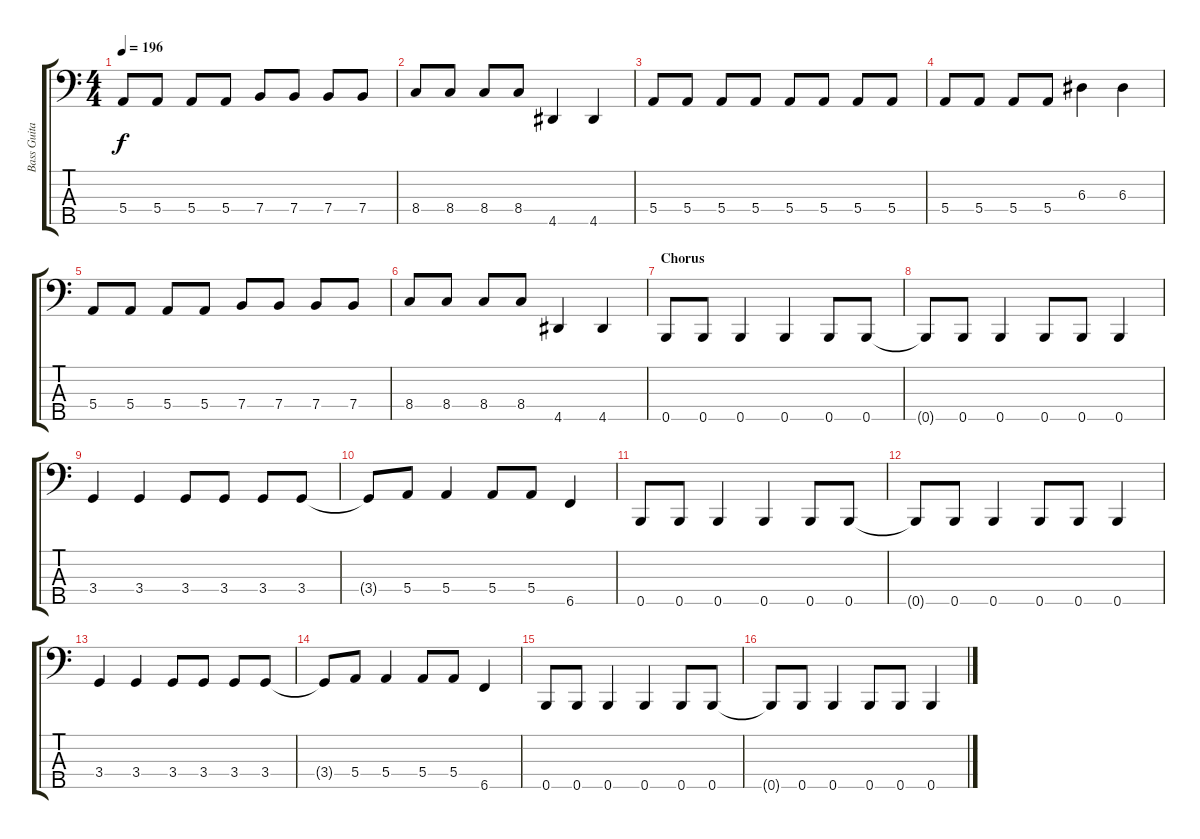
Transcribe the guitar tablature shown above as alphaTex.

\track ("Bass Guitar" "Bass Guita") {instrument electricbasspick}
\staff {score tabs}
\tuning (G2 D2 A1 E1 B0) {hide}
\ts (4 4)
\tempo 196
\clef f4
\ks c
5.4.8{dy f} 5.4.8 5.4.8 5.4.8 7.4.8 7.4.8 7.4.8 7.4.8 |
8.4.8 8.4.8 8.4.8 8.4.8 4.5.4 4.5.4 |
5.4.8 5.4.8 5.4.8 5.4.8 5.4.8 5.4.8 5.4.8 5.4.8 |
5.4.8 5.4.8 5.4.8 5.4.8 6.3.4 6.3.4 |
5.4.8 5.4.8 5.4.8 5.4.8 7.4.8 7.4.8 7.4.8 7.4.8 |
8.4.8 8.4.8 8.4.8 8.4.8 4.5.4 4.5.4 |
\section ("" "Chorus")
0.5.8 0.5.8 0.5.4 0.5.4 0.5.8 0.5.8 |
0.5{t}.8 0.5.8 0.5.4 0.5.8 0.5.8 0.5.4 |
3.4.4 3.4.4 3.4.8 3.4.8 3.4.8 3.4.8 |
3.4{t}.8 5.4.8 5.4.4 5.4.8 5.4.8 6.5.4 |
0.5.8 0.5.8 0.5.4 0.5.4 0.5.8 0.5.8 |
0.5{t}.8 0.5.8 0.5.4 0.5.8 0.5.8 0.5.4 |
3.4.4 3.4.4 3.4.8 3.4.8 3.4.8 3.4.8 |
3.4{t}.8 5.4.8 5.4.4 5.4.8 5.4.8 6.5.4 |
0.5.8 0.5.8 0.5.4 0.5.4 0.5.8 0.5.8 |
0.5{t}.8 0.5.8 0.5.4 0.5.8 0.5.8 0.5.4
